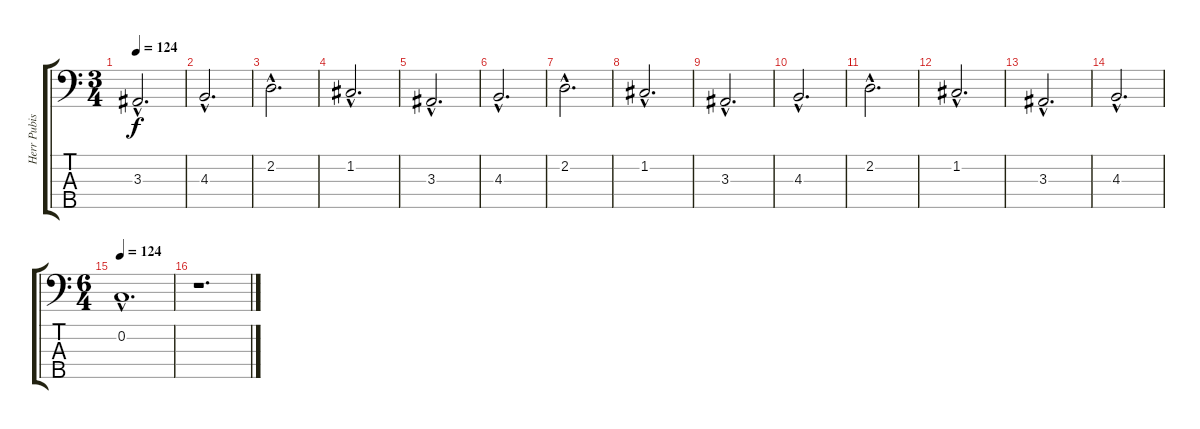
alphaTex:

\track ("Herr Pubis (Bassist Scum)" "Herr Pubis") {instrument electricbasspick}
\staff {score tabs}
\tuning (F2 C2 G1 D1 A0) {hide}
\ts (3 4)
\tempo 124
\clef f4
\ks c
3.3{hac}.2{d dy f} |
4.3{hac}.2{d} |
2.2{hac}.2{d} |
1.2{hac}.2{d} |
3.3{hac}.2{d} |
4.3{hac}.2{d} |
2.2{hac}.2{d} |
1.2{hac}.2{d} |
3.3{hac}.2{d} |
4.3{hac}.2{d} |
2.2{hac}.2{d} |
1.2{hac}.2{d} |
3.3{hac}.2{d} |
4.3{hac}.2{d} |
\ts (6 4)
\tempo 124
0.2{hac}.1{d volume 0} |
r.1{d}
